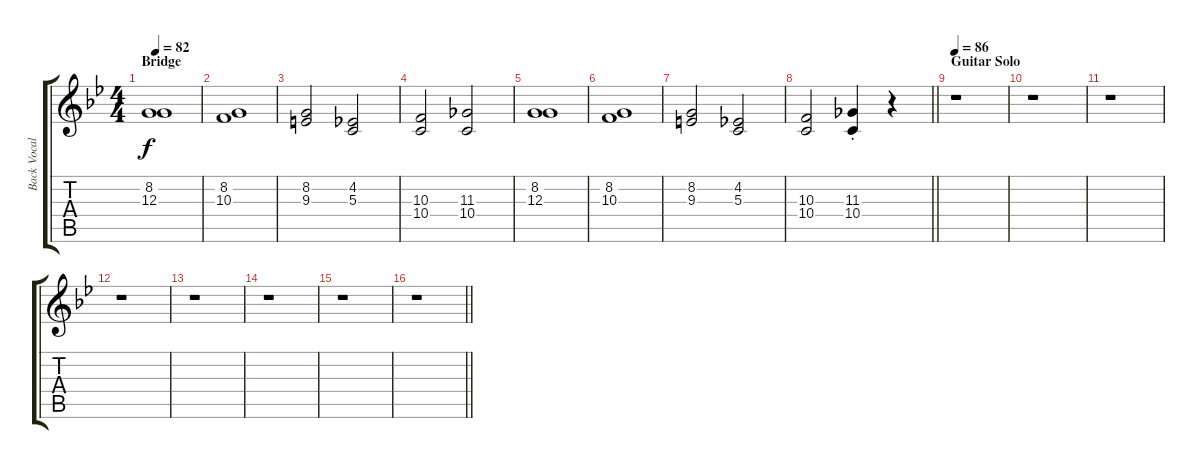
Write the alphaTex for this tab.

\track ("Back Vocals" "Back Vocal") {instrument altosax}
\staff {score tabs}
\tuning (E4 B3 G3 D3 A2 E2) {hide}
\ts (4 4)
\section ("" "Bridge")
\tempo 82
\clef g2
\ks gminor
(8.2 12.3).1{dy f} |
(8.2 10.3).1 |
(8.2 9.3).2 (4.2 5.3).2 |
(10.3 10.4).2 (11.3 10.4).2 |
(8.2 12.3).1 |
(8.2 10.3).1 |
(8.2 9.3).2 (4.2 5.3).2 |
\barLineRight lightlight
(10.3 10.4).2 (11.3{st} 10.4{st}).4 r.4 |
\section ("" "Guitar Solo")
\tempo 86
r.1 |
r.1 |
r.1 |
r.1 |
r.1 |
r.1 |
r.1 |
\barLineRight lightlight
r.1
